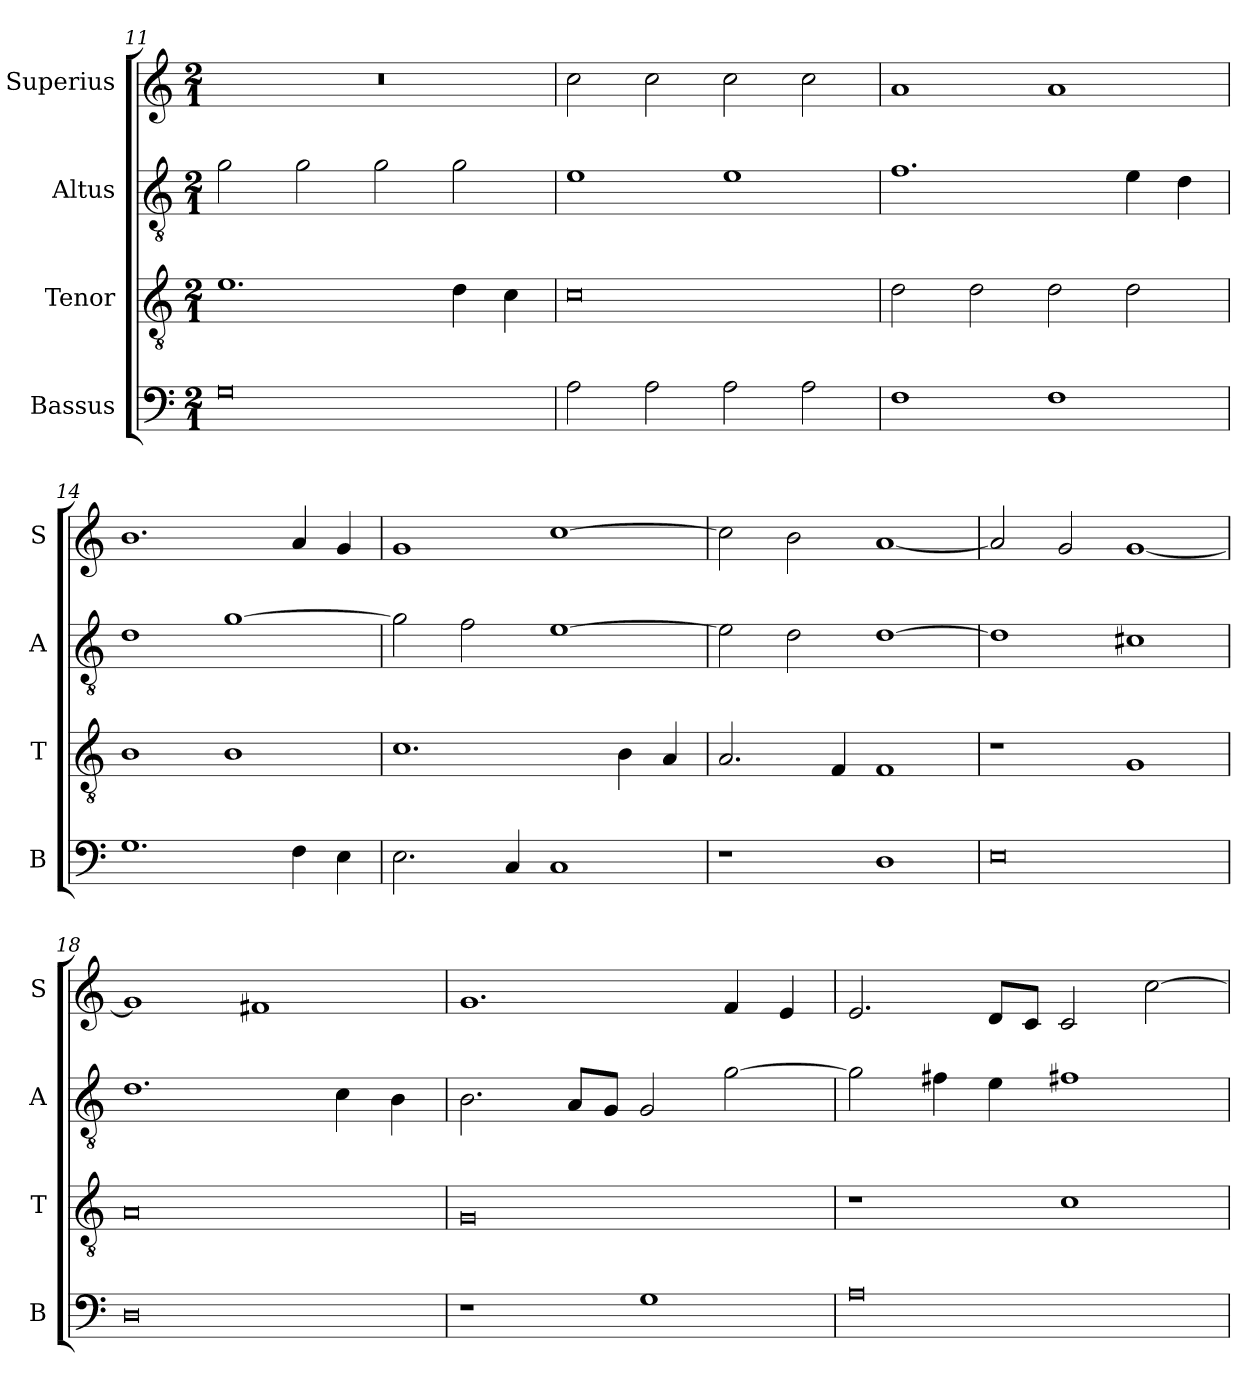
**kern	**kern	**kern	**kern
*part4	*part3	*part2	*part1
*staff4	*staff3	*staff2	*staff1
*I"Bassus	*I"Tenor	*I"Altus	*I"Superius
*I'B	*I'T	*I'A	*I'S
*clefF4	*clefGv2	*clefGv2	*clefG2
*k[]	*k[]	*k[]	*k[]
*M2/1	*M2/1	*M2/1	*M2/1
=11	=11	=11	=11
0G	1.e	2g\	0r
.	.	2g\	.
.	.	2g\	.
.	4d\	2g\	.
.	4c\	.	.
=12	=12	=12	=12
2A\	0c	1e	2cc\
2A\	.	.	2cc\
2A\	.	1e	2cc\
2A\	.	.	2cc\
=13	=13	=13	=13
1F	2d\	1.f	1a
.	2d\	.	.
1F	2d\	.	1a
.	2d\	4e\	.
.	.	4d\	.
=14	=14	=14	=14
1.G	1B	1d	1.b
.	1B	[1g	.
4F\	.	.	4a/
4E\	.	.	4g/
=15	=15	=15	=15
2.E\	1.c	2g\]	1g
.	.	2f\	.
4C/	.	.	.
1C	.	[1e	[1cc
.	4B\	.	.
.	4A/	.	.
=16	=16	=16	=16
1r	2.A/	2e\]	2cc\]
.	.	2d\	2b\
.	4F/	.	.
1D	1F	[1d	[1a
=17	=17	=17	=17
0E	1r	1d]	2a/]
.	.	.	2g/
.	1G	1c#X	[1g
=18	=18	=18	=18
0D	0A	1.d	1g]
.	.	.	1f#X
.	.	4c\	.
.	.	4B\	.
=19	=19	=19	=19
1r	0G	2.B\	1.g
.	.	8A/L	.
.	.	8G/J	.
1G	.	2G/	.
.	.	[2g\	4f/
.	.	.	4e/
=20	=20	=20	=20
0A	1r	2g\]	2.e/
.	.	4f#X\	.
.	.	4e\	8d/L
.	.	.	8c/J
.	1c	1f#X	2c/
.	.	.	[2cc\
=	=	=	=
*-	*-	*-	*-
